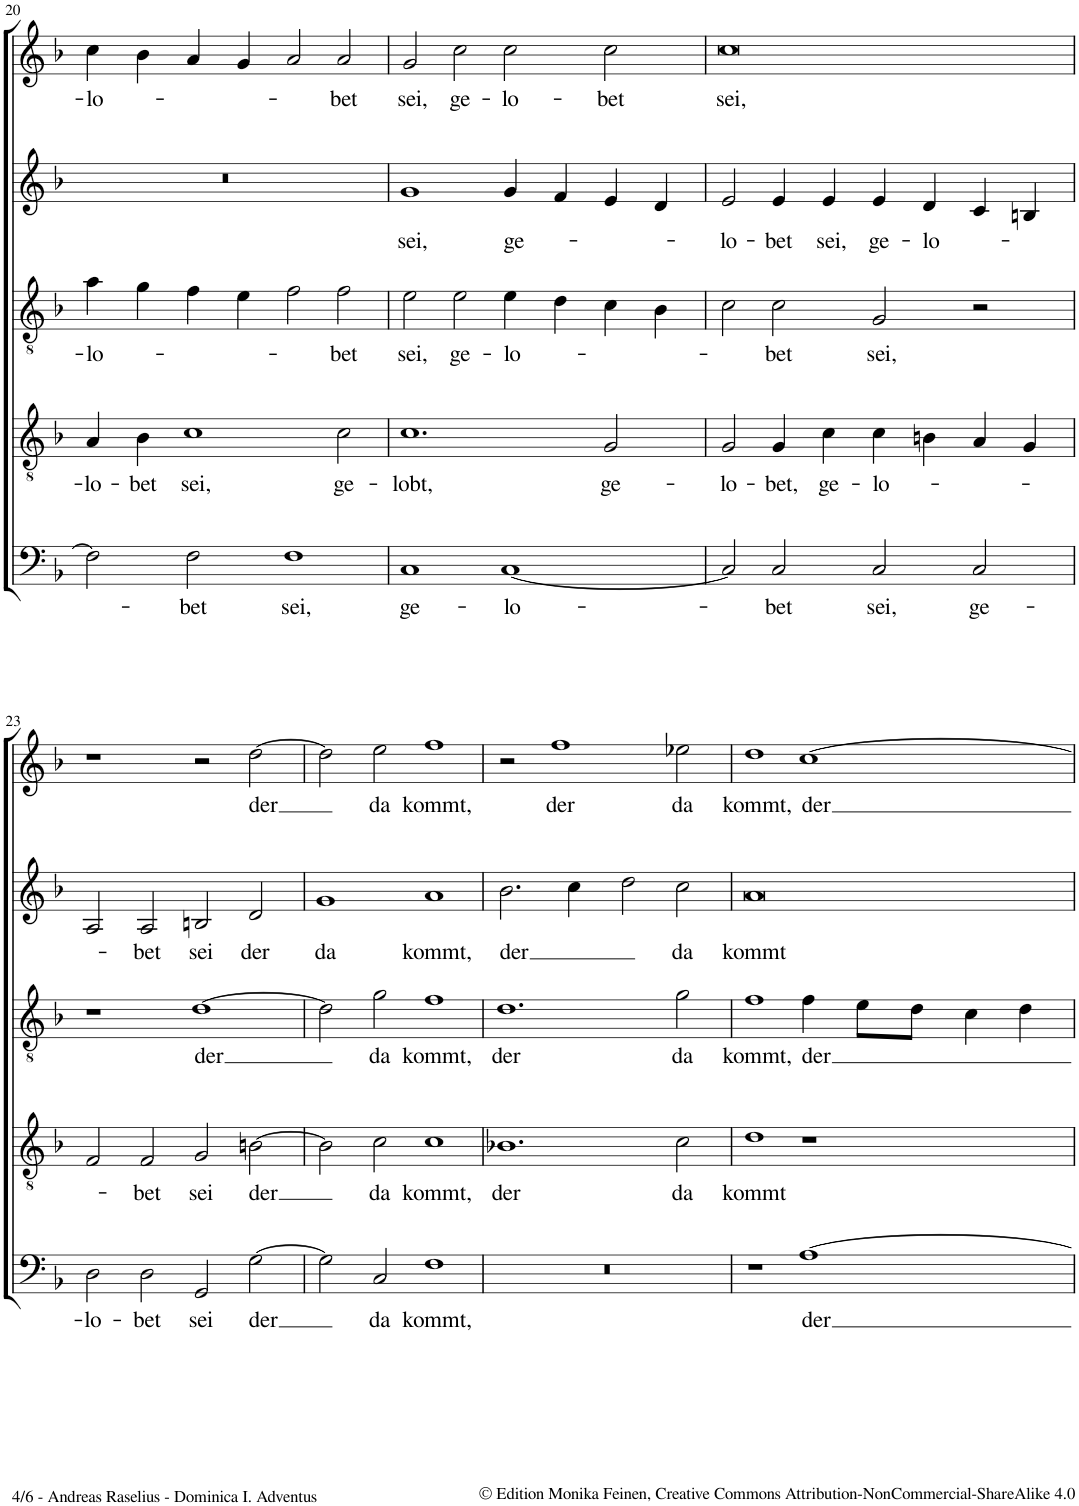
**kern	**text	**kern	**text	**kern	**text	**kern	**text	**kern	**text
*part5	*part5	*part4	*part4	*part3	*part3	*part2	*part2	*part1	*part1
*staff5	*staff5	*staff4	*staff4	*staff3	*staff3	*staff2	*staff2	*staff1	*staff1
*I"Bassus	*	*I"Tenor [Dorius]	*	*I"Quintus	*	*I"Altus	*	*I"Cantus	*
!!LO:PB:g=z
*clefF4	*	*clefGv2	*	*clefGv2	*	*clefG2	*	*clefG2	*
*k[b-]	*	*k[b-]	*	*k[b-]	*	*k[b-]	*	*k[b-]	*
*M4/2	*	*M4/2	*	*M4/2	*	*M4/2	*	*M4/2	*
*met(c|)	*	*met(c|)	*	*met(c|)	*	*met(c|)	*	*met(c|)	*
=20	=20	=20	=20	=20	=20	=20	=20	=20	=20
!	!	!	!LO:LY:b	!	!LO:LY:b	!	!	!	!LO:LY:b
2F\]	.	4A/	-lo-	4a\	-lo-	0r	.	4cc\	-lo-
!	!	!	!LO:LY:b	!	!	!	!	!	!
.	.	4B-\	-bet	4g\	.	.	.	4b-\	.
!	!LO:LY:b	!	!LO:LY:b	!	!	!	!	!	!
2F\	-bet	1c	sei,	4f\	.	.	.	4a/	.
.	.	.	.	4e\	.	.	.	4g/	.
!	!LO:LY:b	!	!	!	!	!	!	!	!
1F	sei,	.	.	2f\	.	.	.	2a/	.
!	!	!	!LO:LY:b	!	!LO:LY:b	!	!	!	!LO:LY:b
.	.	2c\	ge-	2f\	-bet	.	.	2a/	-bet
=21	=21	=21	=21	=21	=21	=21	=21	=21	=21
!	!LO:LY:b	!	!LO:LY:b	!	!LO:LY:b	!	!LO:LY:b	!	!LO:LY:b
1C	ge-	1.c	-lobt,	2e\	sei,	1g	sei,	2g/	sei,
!	!	!	!	!	!LO:LY:b	!	!	!	!LO:LY:b
.	.	.	.	2e\	ge-	.	.	2cc\	ge-
!	!LO:LY:b	!	!	!	!LO:LY:b	!	!LO:LY:b	!	!LO:LY:b
[1C	-lo-	.	.	4e\	-lo-	4g/	ge-	2cc\	-lo-
.	.	.	.	4d\	.	4f/	.	.	.
!	!	!	!LO:LY:b	!	!	!	!	!	!LO:LY:b
.	.	2G/	ge-	4c\	.	4e/	.	2cc\	-bet
.	.	.	.	4B-\	.	4d/	.	.	.
=22	=22	=22	=22	=22	=22	=22	=22	=22	=22
!	!	!	!LO:LY:b	!	!	!	!LO:LY:b	!	!LO:LY:b
2C/]	.	2G/	-lo-	2c\	.	2e/	-lo-	0cc	sei,
!	!LO:LY:b	!	!LO:LY:b	!	!LO:LY:b	!	!LO:LY:b	!	!
2C/	-bet	4G/	-bet,	2c\	-bet	4e/	-bet	.	.
!	!	!	!LO:LY:b	!	!	!	!LO:LY:b	!	!
.	.	4c\	ge-	.	.	4e/	sei,	.	.
!	!LO:LY:b	!	!LO:LY:b	!	!LO:LY:b	!	!LO:LY:b	!	!
2C/	sei,	4c\	-lo-	2G/	sei,	4e/	ge-	.	.
!	!	!	!	!	!	!	!LO:LY:b	!	!
.	.	4Bn\	.	.	.	4d/	-lo-	.	.
!	!LO:LY:b	!	!	!	!	!	!	!	!
2C/	ge-	4A/	.	2r	.	4c/	.	.	.
.	.	4G/	.	.	.	4Bn/	.	.	.
!!LO:LB:g=z
=23	=23	=23	=23	=23	=23	=23	=23	=23	=23
!	!LO:LY:b	!	!	!	!	!	!	!	!
2D\	lo-	2F/	.	1r	.	2A/	.	1r	.
!	!LO:LY:b	!	!LO:LY:b	!	!	!	!LO:LY:b	!	!
2D\	-bet	2F/	-bet	.	.	2A/	-bet	.	.
!	!LO:LY:b	!	!LO:LY:b	!	!LO:LY:b	!	!LO:LY:b	!	!
2GG/	sei	2G/	sei	[1d	der	2Bn/	sei	2r	.
!	!LO:LY:b	!	!LO:LY:b	!	!	!	!LO:LY:b	!	!LO:LY:b
[2G\	der	[2Bn\	der	.	.	2d/	der	[2dd\	der
=24	=24	=24	=24	=24	=24	=24	=24	=24	=24
!	!	!	!	!	!	!	!LO:LY:b	!	!
2G\]	.	2B\]	.	2d\]	.	1g	da	2dd\]	.
!	!LO:LY:b	!	!LO:LY:b	!	!LO:LY:b	!	!	!	!LO:LY:b
2C/	da	2c\	da	2g\	da	.	.	2ee\	da
!	!LO:LY:b	!	!LO:LY:b	!	!LO:LY:b	!	!LO:LY:b	!	!LO:LY:b
1F	kommt,	1c	kommt,	1f	kommt,	1a	kommt,	1ff	kommt,
=25	=25	=25	=25	=25	=25	=25	=25	=25	=25
!	!	!	!LO:LY:b	!	!LO:LY:b	!	!LO:LY:b	!	!
0r	.	1.B-X	der	1.d	der	2.b-\	der	2r	.
!	!	!	!	!	!	!	!	!	!LO:LY:b
.	.	.	.	.	.	.	.	1ff	der
.	.	.	.	.	.	4cc\	.	.	.
.	.	.	.	.	.	2dd\	.	.	.
!	!	!	!LO:LY:b	!	!LO:LY:b	!	!LO:LY:b	!	!LO:LY:b
.	.	2c\	da	2g\	da	2cc\	da	2ee-X\	da
=26	=26	=26	=26	=26	=26	=26	=26	=26	=26
!	!	!	!LO:LY:b	!	!LO:LY:b	!	!LO:LY:b	!	!LO:LY:b
1r	.	1d	kommt	1f	kommt,	0a	kommt	1dd	kommt,
!	!LO:LY:b	!	!	!	!LO:LY:b	!	!	!	!LO:LY:b
[1A	der	1r	.	4f\	der	.	.	[1cc	der
.	.	.	.	8e\L	.	.	.	.	.
.	.	.	.	8d\J	.	.	.	.	.
.	.	.	.	4c\	.	.	.	.	.
.	.	.	.	4d\	.	.	.	.	.
=	=	=	=	=	=	=	=	=	=
*-	*-	*-	*-	*-	*-	*-	*-	*-	*-
